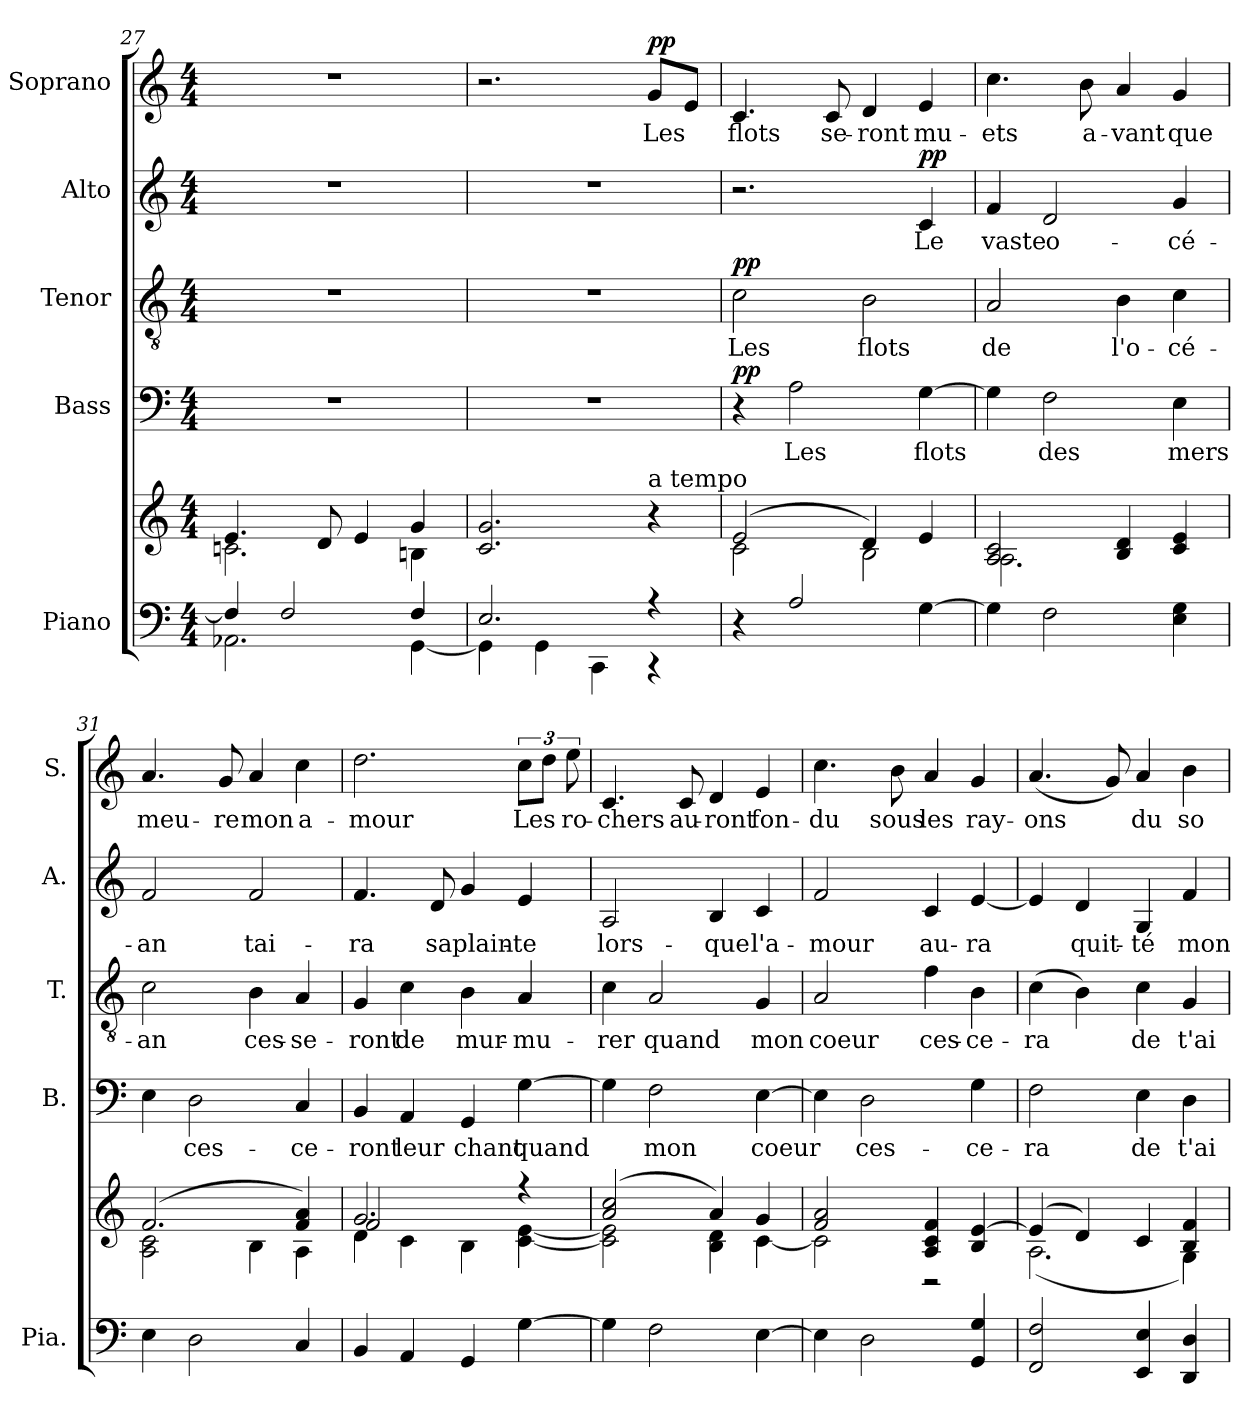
**kern	**kern	**kern	**text	**dynam	**kern	**text	**dynam	**kern	**text	**dynam	**kern	**text	**dynam
*part5	*part5	*part4	*part4	*part4	*part3	*part3	*part3	*part2	*part2	*part2	*part1	*part1	*part1
*staff6	*staff5	*staff4	*staff4	*staff4	*staff3	*staff3	*staff3	*staff2	*staff2	*staff2	*staff1	*staff1	*staff1
*I"Piano	*	*I"Bass	*	*	*I"Tenor	*	*	*I"Alto	*	*	*I"Soprano	*	*
*I'Pia.	*	*I'B.	*	*	*I'T.	*	*	*I'A.	*	*	*I'S.	*	*
!!LO:PB:g=z
*clefF4	*clefG2	*clefF4	*	*	*clefGv2	*	*	*clefG2	*	*	*clefG2	*	*
*k[]	*k[]	*k[]	*	*	*k[]	*	*	*k[]	*	*	*k[]	*	*
*M4/4	*M4/4	*M4/4	*	*	*M4/4	*	*	*M4/4	*	*	*M4/4	*	*
=27	=27	=27	=27	=27	=27	=27	=27	=27	=27	=27	=27	=27	=27
*^	*^	*	*	*	*	*	*	*	*	*	*	*	*
4F/]	2.AA-X\	4.e/	2.cn\	1r	.	.	1r	.	.	1r	.	.	1r	.	.
2F/	.	.	.	.	.	.	.	.	.	.	.	.	.	.	.
.	.	8d/	.	.	.	.	.	.	.	.	.	.	.	.	.
.	.	4e/	.	.	.	.	.	.	.	.	.	.	.	.	.
4F/	[4GG\	4g/	4Bn\	.	.	.	.	.	.	.	.	.	.	.	.
*	*	*v	*v	*	*	*	*	*	*	*	*	*	*	*	*
=28	=28	=28	=28	=28	=28	=28	=28	=28	=28	=28	=28	=28	=28	=28
2.E/	4GG\]	2.c/ 2.g/	1r	.	.	1r	.	.	1r	.	.	2.r	.	.
.	4GG\	.	.	.	.	.	.	.	.	.	.	.	.	.
.	4CC\	.	.	.	.	.	.	.	.	.	.	.	.	.
!	!	!LO:TX:a:t=a tempo	!	!	!	!	!	!	!	!	!	!	!	!
!	!	!	!	!	!	!	!	!	!	!	!	!	!LO:LY:b	!LO:DY:a
4r	4r	4r	.	.	.	.	.	.	.	.	.	8g/L	Les	pp
.	.	.	.	.	.	.	.	.	.	.	.	8e/J	.	.
*v	*v	*	*	*	*	*	*	*	*	*	*	*	*	*
=29	=29	=29	=29	=29	=29	=29	=29	=29	=29	=29	=29	=29	=29
*	*^	*	*	*	*	*	*	*	*	*	*	*	*
!	!	!	!	!	!LO:DY:a	!	!LO:LY:b	!LO:DY:a	!	!	!	!	!LO:LY:b	!
4r	(>2e/	2c\	4r	.	pp	2c\	Les	pp	2.r	.	.	4.c/	flots	.
!	!	!	!	!LO:LY:b	!	!	!	!	!	!	!	!	!	!
2A/	.	.	2A\	Les	.	.	.	.	.	.	.	.	.	.
!	!	!	!	!	!	!	!	!	!	!	!	!	!LO:LY:b	!
.	.	.	.	.	.	.	.	.	.	.	.	8c/	se-	.
!	!	!	!	!	!	!	!LO:LY:b	!	!	!	!	!	!LO:LY:b	!
.	4d/)	2B\	.	.	.	2B\	flots	.	.	.	.	4d/	-ront	.
!	!	!	!	!LO:LY:b	!	!	!	!	!	!LO:LY:b	!LO:DY:a	!	!LO:LY:b	!
[4G\	4e/	.	[4G\	flots	.	.	.	.	4c/	Le	pp	4e/	mu-	.
=30	=30	=30	=30	=30	=30	=30	=30	=30	=30	=30	=30	=30	=30	=30
!	!	!	!	!	!	!	!LO:LY:b	!	!	!LO:LY:b	!	!	!LO:LY:b	!
4G\]	2A/ 2c/	2.A\	4G\]	.	.	2A/	de	.	4f/	vaste	.	4.cc\	-ets	.
!	!	!	!	!LO:LY:b	!	!	!	!	!	!LO:LY:b	!	!	!	!
2F\	.	.	2F\	des	.	.	.	.	2d/	o-	.	.	.	.
!	!	!	!	!	!	!	!	!	!	!	!	!	!LO:LY:b	!
.	.	.	.	.	.	.	.	.	.	.	.	8b\	a-	.
!	!	!	!	!	!	!	!LO:LY:b	!	!	!	!	!	!LO:LY:b	!
.	4B/ 4d/	.	.	.	.	4B\	l'o-	.	.	.	.	4a/	-vant	.
!	!	!	!	!LO:LY:b	!	!	!LO:LY:b	!	!	!LO:LY:b	!	!	!LO:LY:b	!
4E\ 4G\	4c/ 4e/	4ryy	4E\	mers	.	4c\	-cé-	.	4g/	-cé-	.	4g/	que	.
=31	=31	=31	=31	=31	=31	=31	=31	=31	=31	=31	=31	=31	=31	=31
!	!	!	!	!	!	!	!LO:LY:b	!	!	!LO:LY:b	!	!	!LO:LY:b	!
4E\	(>2.f/	2A\ 2c\	4E\	.	.	2c\	-an	.	2f/	-an	.	4.a/	meu-	.
!	!	!	!	!LO:LY:b	!	!	!	!	!	!	!	!	!	!
2D\	.	.	2D\	ces-	.	.	.	.	.	.	.	.	.	.
!	!	!	!	!	!	!	!	!	!	!	!	!	!LO:LY:b	!
.	.	.	.	.	.	.	.	.	.	.	.	8g/	-re	.
!	!	!	!	!	!	!	!LO:LY:b	!	!	!LO:LY:b	!	!	!LO:LY:b	!
.	.	4B\	.	.	.	4B\	ces-	.	2f/	tai-	.	4a/	mon	.
!	!	!	!	!LO:LY:b	!	!	!LO:LY:b	!	!	!	!	!	!LO:LY:b	!
4C/	4f/ 4a/)	4A\	4C/	-ce-	.	4A/	-se-	.	.	.	.	4cc\	a-	.
=32	=32	=32	=32	=32	=32	=32	=32	=32	=32	=32	=32	=32	=32	=32
*	*	*^	*	*	*	*	*	*	*	*	*	*	*	*
!	!	!	!	!	!LO:LY:b	!	!	!LO:LY:b	!	!	!LO:LY:b	!	!	!LO:LY:b	!
4BB/	2.g/	4d\	2f/	4BB/	-ront	.	4G/	-ront	.	4.f/	-ra	.	2.dd\	-mour	.
!	!	!	!	!	!LO:LY:b	!	!	!LO:LY:b	!	!	!	!	!	!	!
4AA/	.	4c\	.	4AA/	leur	.	4c\	de	.	.	.	.	.	.	.
!	!	!	!	!	!	!	!	!	!	!	!LO:LY:b	!	!	!	!
.	.	.	.	.	.	.	.	.	.	8d/	sa	.	.	.	.
!	!	!	!	!	!LO:LY:b	!	!	!LO:LY:b	!	!	!LO:LY:b	!	!	!	!
4GG/	.	4B\	2ryy	4GG/	chant	.	4B\	mur-	.	4g/	plain-	.	.	.	.
!	!	!	!	!	!LO:LY:b	!	!	!LO:LY:b	!	!	!LO:LY:b	!	!	!LO:LY:b	!
[4G\	4r	[4c\ [4e\	.	[4G\	quand	.	4A/	-mu-	.	4e/	-te	.	12cc\L	Les	.
.	.	.	.	.	.	.	.	.	.	.	.	.	12dd\J	.	.
!	!	!	!	!	!	!	!	!	!	!	!	!	!	!LO:LY:b	!
.	.	.	.	.	.	.	.	.	.	.	.	.	12ee\	ro-	.
*	*	*v	*v	*	*	*	*	*	*	*	*	*	*	*	*
!!LO:LB:g=z
=33	=33	=33	=33	=33	=33	=33	=33	=33	=33	=33	=33	=33	=33	=33
!	!	!	!	!	!	!	!LO:LY:b	!	!	!LO:LY:b	!	!	!LO:LY:b	!
4G\]	(>2a/ 2cc/	2c\] 2e\]	4G\]	.	.	4c\	-rer	.	2A/	lors-	.	4.c/	-chers	.
!	!	!	!	!LO:LY:b	!	!	!LO:LY:b	!	!	!	!	!	!	!
2F\	.	.	2F\	mon	.	2A/	quand	.	.	.	.	.	.	.
!	!	!	!	!	!	!	!	!	!	!	!	!	!LO:LY:b	!
.	.	.	.	.	.	.	.	.	.	.	.	8c/	au-	.
!	!	!	!	!	!	!	!	!	!	!LO:LY:b	!	!	!LO:LY:b	!
.	4a/)	4B\ 4d\	.	.	.	.	.	.	4B/	-que	.	4d/	-ront	.
!	!	!	!	!LO:LY:b	!	!	!LO:LY:b	!	!	!LO:LY:b	!	!	!LO:LY:b	!
[4E\	4g/	[4c\	[4E\	coeur	.	4G/	mon	.	4c/	l'a-	.	4e/	fon-	.
=34	=34	=34	=34	=34	=34	=34	=34	=34	=34	=34	=34	=34	=34	=34
!	!	!	!	!	!	!	!LO:LY:b	!	!	!LO:LY:b	!	!	!LO:LY:b	!
4E\]	2f/ 2a/	2c\]	4E\]	.	.	2A/	coeur	.	2f/	-mour	.	4.cc\	-du	.
!	!	!	!	!LO:LY:b	!	!	!	!	!	!	!	!	!	!
2D\	.	.	2D\	ces-	.	.	.	.	.	.	.	.	.	.
!	!	!	!	!	!	!	!	!	!	!	!	!	!LO:LY:b	!
.	.	.	.	.	.	.	.	.	.	.	.	8b\	sous	.
!	!	!	!	!	!	!	!LO:LY:b	!	!	!LO:LY:b	!	!	!LO:LY:b	!
.	4A/ 4c/ 4f/	2r	.	.	.	4f\	ces-	.	4c/	au-	.	4a/	les	.
!	!	!	!	!LO:LY:b	!	!	!LO:LY:b	!	!	!LO:LY:b	!	!	!LO:LY:b	!
4GG/ 4G/	4B/ [4e/	.	4G\	-ce-	.	4B\	-ce-	.	[4e/	-ra	.	4g/	ray-	.
=35	=35	=35	=35	=35	=35	=35	=35	=35	=35	=35	=35	=35	=35	=35
!	!	!	!	!LO:LY:b	!	!	!LO:LY:b	!	!	!	!	!	!LO:LY:b	!
2FF/ 2F/	(>4e/]	(<2.A\	2F\	-ra	.	(>4c\	-ra	.	4e/]	.	.	(<4.a/	-ons	.
!	!	!	!	!	!	!	!	!	!	!LO:LY:b	!	!	!	!
.	4d/)	.	.	.	.	4B\)	.	.	4d/	quit-	.	.	.	.
.	.	.	.	.	.	.	.	.	.	.	.	8g/)	.	.
!	!	!	!	!LO:LY:b	!	!	!LO:LY:b	!	!	!LO:LY:b	!	!	!LO:LY:b	!
4EE/ 4E/	4c/	.	4E\	de	.	4c\	de	.	4G/	-té	.	4a/	du	.
!	!	!	!	!LO:LY:b	!	!	!LO:LY:b	!	!	!LO:LY:b	!	!	!LO:LY:b	!
4DD/ 4D/	4B/ 4f/	4G\)	4D\	t'ai-	.	4G/	t'ai-	.	4f/	mon	.	4b\	so-	.
*	*v	*v	*	*	*	*	*	*	*	*	*	*	*	*
=	=	=	=	=	=	=	=	=	=	=	=	=	=
*-	*-	*-	*-	*-	*-	*-	*-	*-	*-	*-	*-	*-	*-
